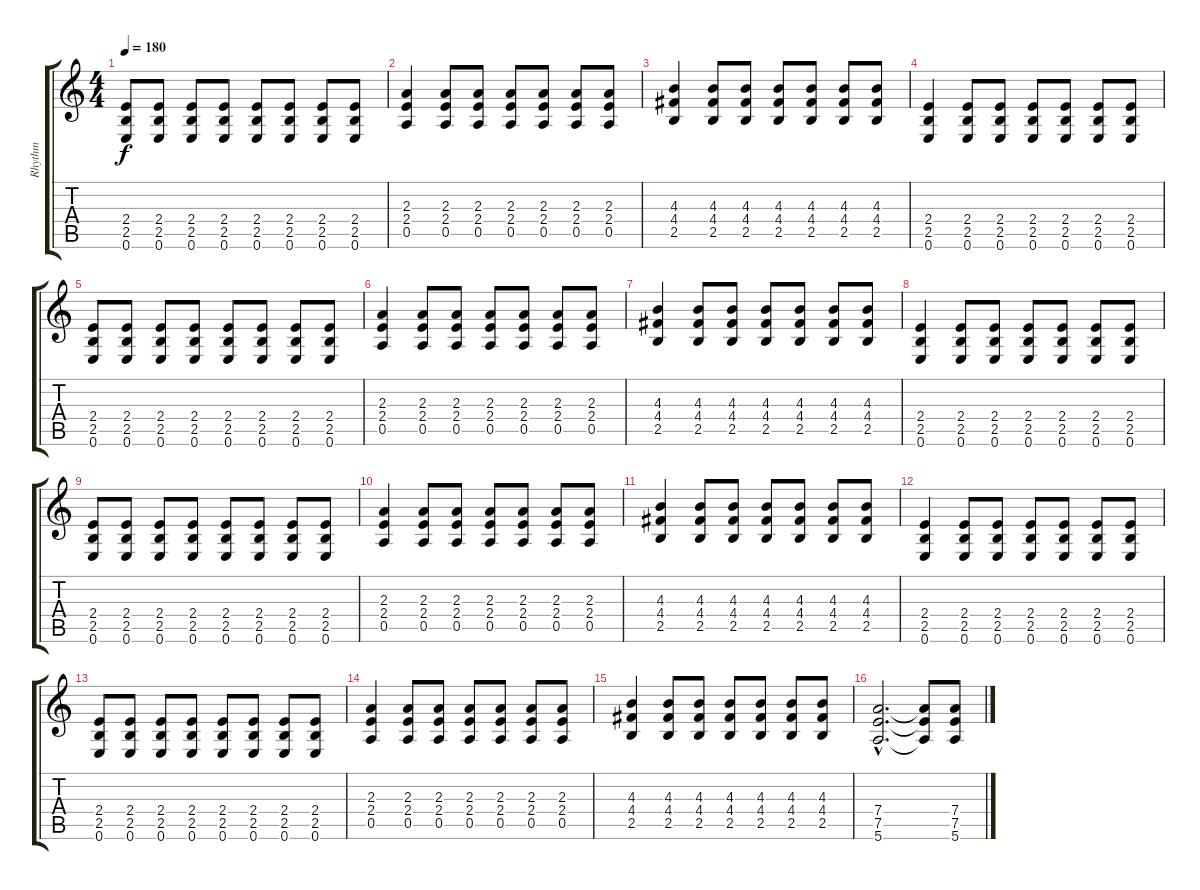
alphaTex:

\track ("Rhythm" "Rhythm") {instrument overdrivenguitar}
\staff {score tabs}
\tuning (E4 B3 G3 D3 A2 E2) {hide}
\ts (4 4)
\tempo 180
\clef g2
\ks c
(2.4 2.5 0.6).8{dy f} (2.4 2.5 0.6).8 (2.4 2.5 0.6).8 (2.4 2.5 0.6).8 (2.4 2.5 0.6).8 (2.4 2.5 0.6).8 (2.4 2.5 0.6).8 (2.4 2.5 0.6).8 |
(2.3 2.4 0.5).4 (2.3 2.4 0.5).8 (2.3 2.4 0.5).8 (2.3 2.4 0.5).8 (2.3 2.4 0.5).8 (2.3 2.4 0.5).8 (2.3 2.4 0.5).8 |
(4.3 4.4 2.5).4 (4.3 4.4 2.5).8 (4.3 4.4 2.5).8 (4.3 4.4 2.5).8 (4.3 4.4 2.5).8 (4.3 4.4 2.5).8 (4.3 4.4 2.5).8 |
(2.4 2.5 0.6).4 (2.4 2.5 0.6).8 (2.4 2.5 0.6).8 (2.4 2.5 0.6).8 (2.4 2.5 0.6).8 (2.4 2.5 0.6).8 (2.4 2.5 0.6).8 |
(2.4 2.5 0.6).8 (2.4 2.5 0.6).8 (2.4 2.5 0.6).8 (2.4 2.5 0.6).8 (2.4 2.5 0.6).8 (2.4 2.5 0.6).8 (2.4 2.5 0.6).8 (2.4 2.5 0.6).8 |
(2.3 2.4 0.5).4 (2.3 2.4 0.5).8 (2.3 2.4 0.5).8 (2.3 2.4 0.5).8 (2.3 2.4 0.5).8 (2.3 2.4 0.5).8 (2.3 2.4 0.5).8 |
(4.3 4.4 2.5).4 (4.3 4.4 2.5).8 (4.3 4.4 2.5).8 (4.3 4.4 2.5).8 (4.3 4.4 2.5).8 (4.3 4.4 2.5).8 (4.3 4.4 2.5).8 |
(2.4 2.5 0.6).4 (2.4 2.5 0.6).8 (2.4 2.5 0.6).8 (2.4 2.5 0.6).8 (2.4 2.5 0.6).8 (2.4 2.5 0.6).8 (2.4 2.5 0.6).8 |
(2.4 2.5 0.6).8 (2.4 2.5 0.6).8 (2.4 2.5 0.6).8 (2.4 2.5 0.6).8 (2.4 2.5 0.6).8 (2.4 2.5 0.6).8 (2.4 2.5 0.6).8 (2.4 2.5 0.6).8 |
(2.3 2.4 0.5).4 (2.3 2.4 0.5).8 (2.3 2.4 0.5).8 (2.3 2.4 0.5).8 (2.3 2.4 0.5).8 (2.3 2.4 0.5).8 (2.3 2.4 0.5).8 |
(4.3 4.4 2.5).4 (4.3 4.4 2.5).8 (4.3 4.4 2.5).8 (4.3 4.4 2.5).8 (4.3 4.4 2.5).8 (4.3 4.4 2.5).8 (4.3 4.4 2.5).8 |
(2.4 2.5 0.6).4 (2.4 2.5 0.6).8 (2.4 2.5 0.6).8 (2.4 2.5 0.6).8 (2.4 2.5 0.6).8 (2.4 2.5 0.6).8 (2.4 2.5 0.6).8 |
(2.4 2.5 0.6).8 (2.4 2.5 0.6).8 (2.4 2.5 0.6).8 (2.4 2.5 0.6).8 (2.4 2.5 0.6).8 (2.4 2.5 0.6).8 (2.4 2.5 0.6).8 (2.4 2.5 0.6).8 |
(2.3 2.4 0.5).4 (2.3 2.4 0.5).8 (2.3 2.4 0.5).8 (2.3 2.4 0.5).8 (2.3 2.4 0.5).8 (2.3 2.4 0.5).8 (2.3 2.4 0.5).8 |
(4.3 4.4 2.5).4 (4.3 4.4 2.5).8 (4.3 4.4 2.5).8 (4.3 4.4 2.5).8 (4.3 4.4 2.5).8 (4.3 4.4 2.5).8 (4.3 4.4 2.5).8 |
(7.4{hac} 7.5{hac} 5.6{hac}).2{d} (7.4{t} 7.5{t} 5.6{t}).8 (7.4 7.5 5.6).8
